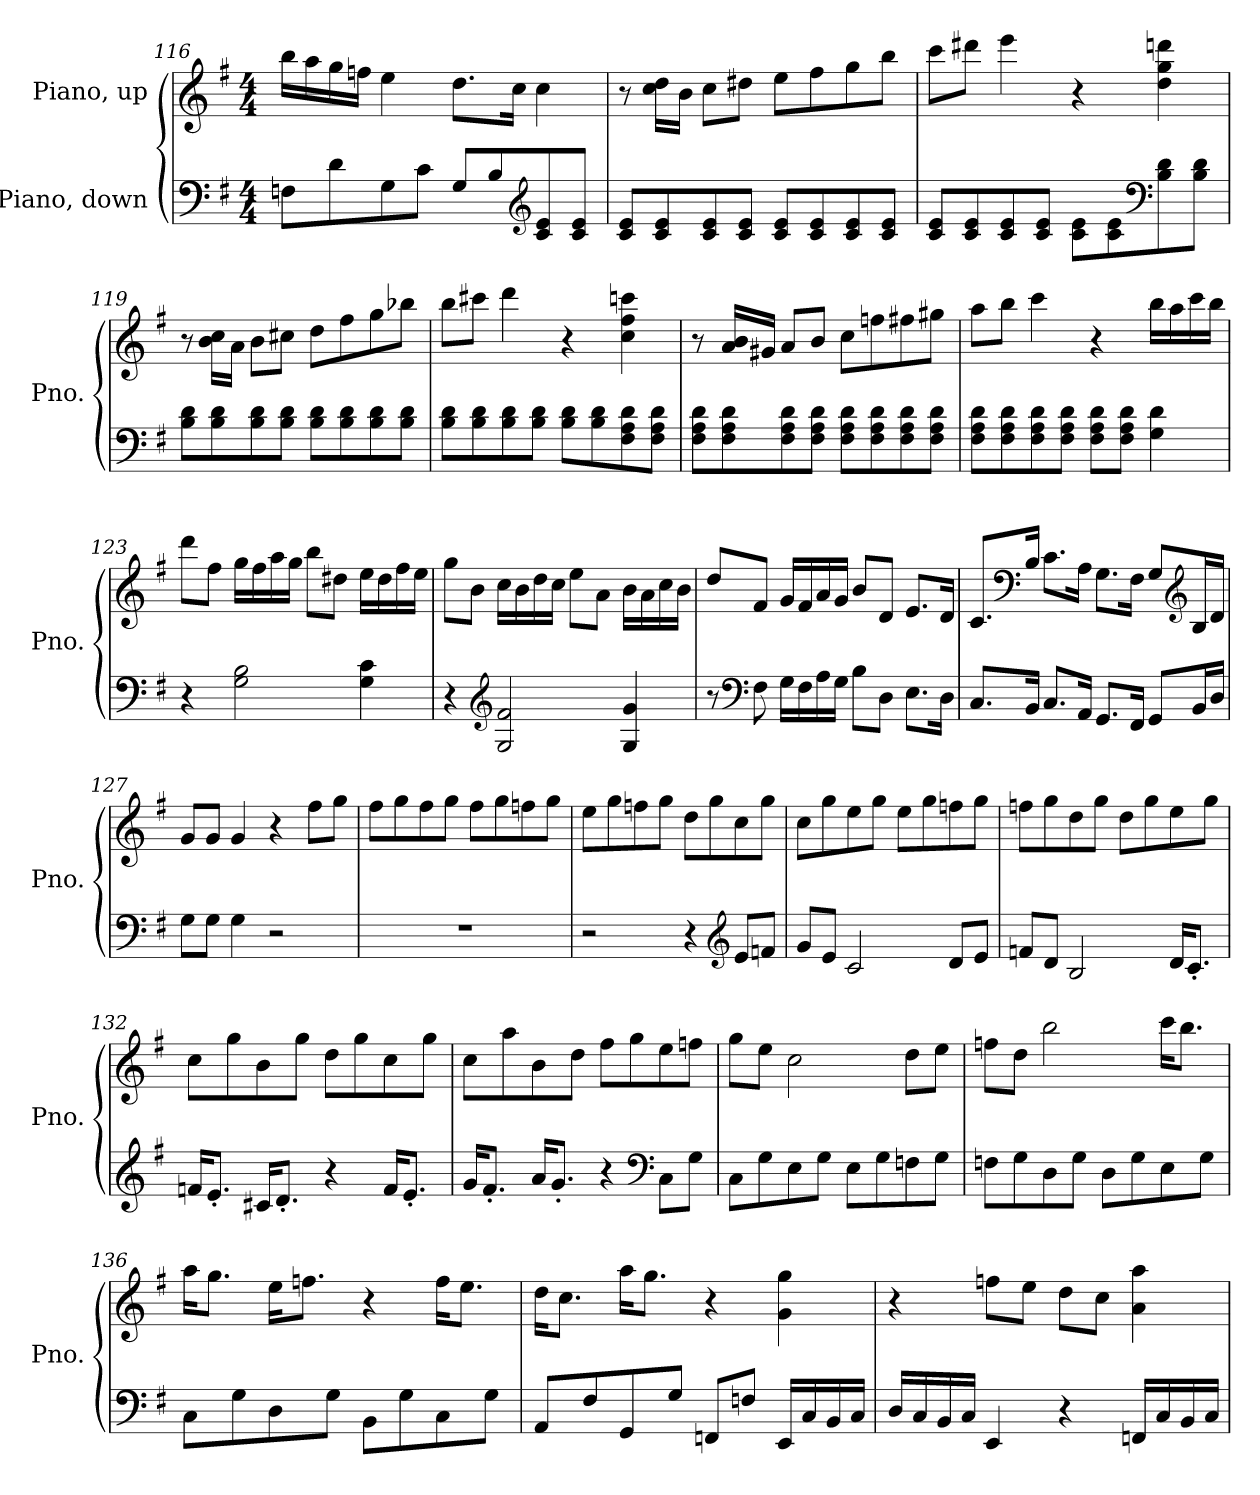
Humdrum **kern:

**kern	**kern
*part2	*part1
*staff2	*staff1
*I"Piano, down	*I"Piano, up
*I'Pno.	*I'Pno.
!!LO:LB:g=z
*clefF4	*clefG2
*k[f#]	*k[f#]
*M4/4	*M4/4
=116	=116
8Fn\L	16bb\LL
.	16aa\
8d\	16gg\
.	16ffn\JJ
8G\	4ee\
8c\J	.
8G/L	8.dd\L
8B/	.
.	16cc\Jk
*clefG2	*
8c/ 8e/	4cc\
8c/ 8e/J	.
=117	=117
8c/ 8e/L	8r
8c/ 8e/	16cc\ 16dd\LL
.	16b\JJ
8c/ 8e/	8cc\L
8c/ 8e/J	8dd#X\J
8c/ 8e/L	8ee\L
8c/ 8e/	8ff#\
8c/ 8e/	8gg\
8c/ 8e/J	8bb\J
=118	=118
8c/ 8e/L	8ccc\L
8c/ 8e/	8ddd#X\J
8c/ 8e/	4eee\
8c/ 8e/J	.
8c\ 8e\L	4r
8c\ 8e\	.
*clefF4	*
8B\ 8d\	4dd\ 4gg\ 4dddn\
8B\ 8d\J	.
!!LO:LB:g=z
=119	=119
8B\ 8d\L	8r
8B\ 8d\	16b\ 16cc\LL
.	16a\JJ
8B\ 8d\	8b\L
8B\ 8d\J	8cc#X\J
8B\ 8d\L	8dd\L
8B\ 8d\	8ff#\
8B\ 8d\	8gg\
8B\ 8d\J	8bb-X\J
=120	=120
8B\ 8d\L	8bb\L
8B\ 8d\	8ccc#X\J
8B\ 8d\	4ddd\
8B\ 8d\J	.
8B\ 8d\L	4r
8B\ 8d\	.
8F#\ 8A\ 8d\	4cc\ 4ff#\ 4cccn\
8F#\ 8A\ 8d\J	.
=121	=121
8F#\ 8A\ 8d\L	8r
8F#\ 8A\ 8d\	16a/ 16b/LL
.	16g#X/JJ
8F#\ 8A\ 8d\	8a/L
8F#\ 8A\ 8d\J	8b/J
8F#\ 8A\ 8d\L	8cc\L
8F#\ 8A\ 8d\	8ffn\
8F#\ 8A\ 8d\	8ff#X\
8F#\ 8A\ 8d\J	8gg#X\J
!!LO:LB:g=z
=122	=122
8F#\ 8A\ 8d\L	8aa\L
8F#\ 8A\ 8d\	8bb\J
8F#\ 8A\ 8d\	4ccc\
8F#\ 8A\ 8d\J	.
8F#\ 8A\ 8d\L	4r
8F#\ 8A\ 8d\J	.
4G\ 4d\	16bb\LL
.	16aa\
.	16ccc\
.	16bb\JJ
=123	=123
4r	8ddd\L
.	8ff#\J
2G\ 2B\	16gg\LL
.	16ff#\
.	16aa\
.	16gg\JJ
.	8bb\L
.	8dd#X\J
4G\ 4c\	16ee\LL
.	16dd#\
.	16ff#\
.	16ee\JJ
=124	=124
4r	8gg\L
.	8b\J
*clefG2	*
2G/ 2f#/	16cc\LL
.	16b\
.	16dd\
.	16cc\JJ
.	8ee\L
.	8a\J
4G/ 4g/	16b\LL
.	16a\
.	16cc\
.	16b\JJ
!!LO:LB:g=z
=125	=125
8r	8dd/L
*clefF4	*
8F#\	8f#/J
16G\LL	16g/LL
16F#\	16f#/
16A\	16a/
16G\JJ	16g/JJ
8B\L	8b/L
8D\J	8d/J
8.E\L	8.e/L
16D\Jk	16d/Jk
=126	=126
8.C/L	8.c/L
*	*clefF4
16BB/Jk	16B/Jk
8.C/L	8.c\L
16AA/Jk	16A\Jk
8.GG/L	8.G\L
16FF#/Jk	16F#\Jk
8GG/L	8G/L
*	*clefG2
16BB/L	16B/L
16D/JJ	16d/JJ
=127	=127
8G\L	8g/L
8G\J	8g/J
4G\	4g/
2r	4r
.	8ff#\L
.	8gg\J
=128	=128
1r	8ff#\L
.	8gg\
.	8ff#\
.	8gg\J
.	8ff#\L
.	8gg\
.	8ffn\
.	8gg\J
!!LO:PB:g=z
=129	=129
2r	8ee\L
.	8gg\
.	8ffn\
.	8gg\J
4r	8dd\L
.	8gg\
*clefG2	*
8e/L	8cc\
8fn/J	8gg\J
=130	=130
8g/L	8cc\L
8e/J	8gg\
2c/	8ee\
.	8gg\J
.	8ee\L
.	8gg\
8d/L	8ffn\
8e/J	8gg\J
=131	=131
8fn/L	8ffn\L
8d/J	8gg\
2B/	8dd\
.	8gg\J
.	8dd\L
.	8gg\
16d/KL	8ee\
8.c'/J	.
.	8gg\J
=132	=132
16fn/KL	8cc\L
8.e'/J	.
.	8gg\
16c#X/KL	8b\
8.d'/J	.
.	8gg\J
4r	8dd\L
.	8gg\
16f/KL	8cc\
8.e'/J	.
.	8gg\J
!!LO:LB:g=z
=133	=133
16g/KL	8cc\L
8.f#'/J	.
.	8aa\
16a/KL	8b\
8.g'/J	.
.	8dd\J
4r	8ff#\L
.	8gg\
*clefF4	*
8C\L	8ee\
8G\J	8ffn\J
=134	=134
8C\L	8gg\L
8G\	8ee\J
8E\	2cc\
8G\J	.
8E\L	.
8G\	.
8Fn\	8dd\L
8G\J	8ee\J
=135	=135
8Fn\L	8ffn\L
8G\	8dd\J
8D\	2bb\
8G\J	.
8D\L	.
8G\	.
8E\	16ccc\KL
.	8.bb\J
8G\J	.
=136	=136
8C\L	16aa\KL
.	8.gg\J
8G\	.
8D\	16ee\KL
.	8.ffn\J
8G\J	.
8BB\L	4r
8G\	.
8C\	16ff\KL
.	8.ee\J
8G\J	.
!!LO:LB:g=z
=137	=137
8AA/L	16dd\KL
.	8.cc\J
8F#/	.
8GG/	16aa\KL
.	8.gg\J
8G/J	.
8FFn/L	4r
8Fn/J	.
16EE/LL	4g\ 4gg\
16C/	.
16BB/	.
16C/JJ	.
=138	=138
16D/LL	4r
16C/	.
16BB/	.
16C/JJ	.
4EE/	8ffn\L
.	8ee\J
4r	8dd\L
.	8cc\J
16FFn/LL	4a\ 4aa\
16C/	.
16BB/	.
16C/JJ	.
=	=
*-	*-
